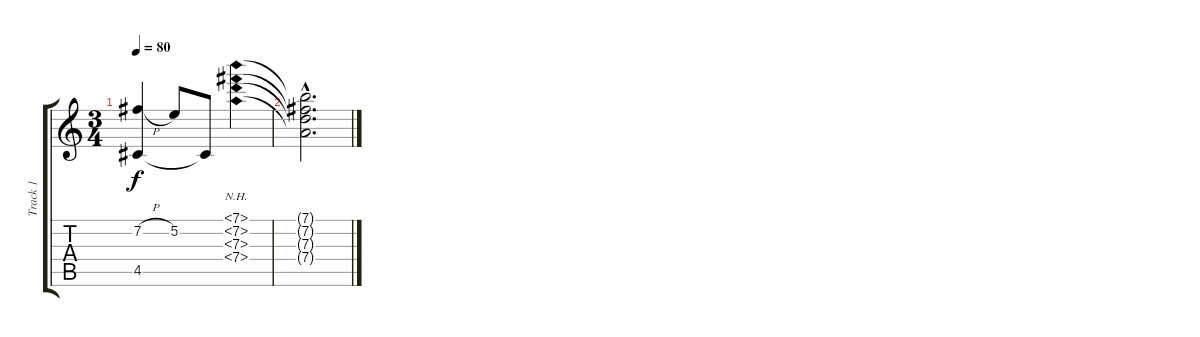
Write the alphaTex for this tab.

\track ("Track 1" "Track 1") {instrument acousticguitarnylon}
\staff {score tabs}
\tuning (E4 B3 G3 D3 A2 E2) {hide}
\ts (3 4)
\tempo 80
\clef g2
\ks c
(7.2{h} 4.5).4{dy f} 5.2.8 4.5{t}.8 (7.1{nh} 7.2{nh} 7.3{nh} 7.4{nh}).4 |
(7.1{hac t} 7.2{hac t} 7.3{hac t} 7.4{hac t}).2{d}
